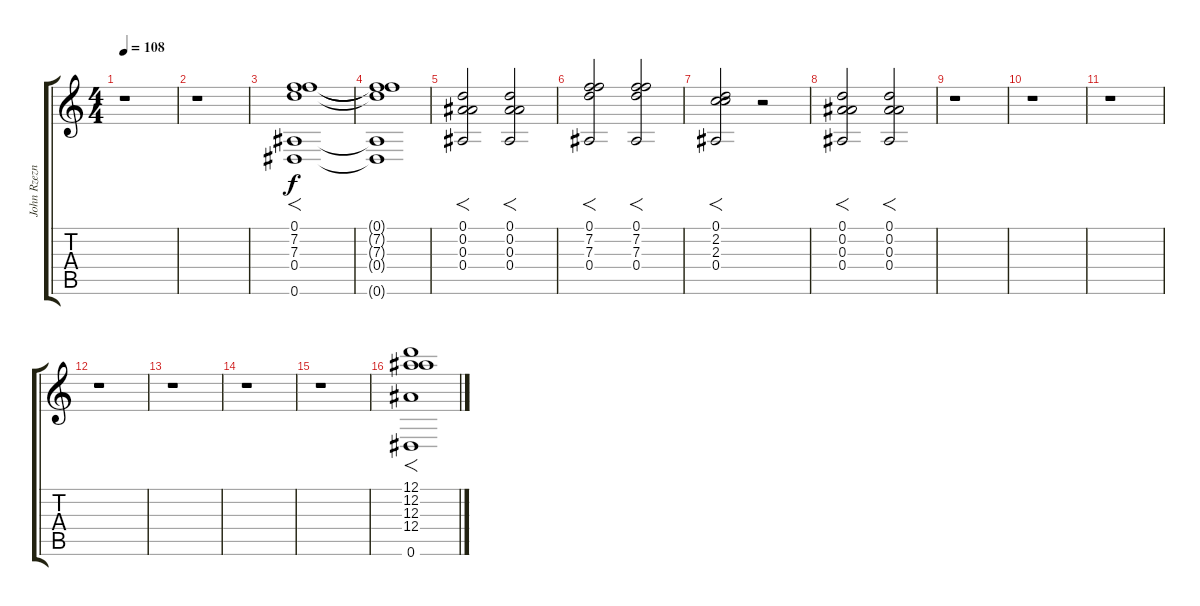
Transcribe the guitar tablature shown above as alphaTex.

\track ("John Rzeznik (Guitar 2)" "John Rzezn") {instrument overdrivenguitar}
\staff {score tabs}
\tuning (D4 Bb3 Bb3 Bb2 Bb2 Eb2) {hide}
\ts (4 4)
\tempo 108
\clef g2
\ks c
r.1{dy f instrument overdrivenguitar} |
r.1 |
(0.1 7.2 7.3 0.4 0.6).1{f} |
(0.1{t} 7.2{t} 7.3{t} 0.4{t} 0.6{t}).1 |
(0.1 0.2 0.3 0.4).2{f} (0.1 0.2 0.3 0.4).2{f} |
(0.1 7.2 7.3 0.4).2{f} (0.1 7.2 7.3 0.4).2{f} |
(0.1 2.2 2.3 0.4).2{f} r.2 |
(0.1 0.2 0.3 0.4).2{f} (0.1 0.2 0.3 0.4).2{f} |
r.1 |
r.1 |
r.1 |
r.1 |
r.1 |
r.1 |
r.1 |
(12.1 12.2 12.3 12.4 0.6).1{f}
